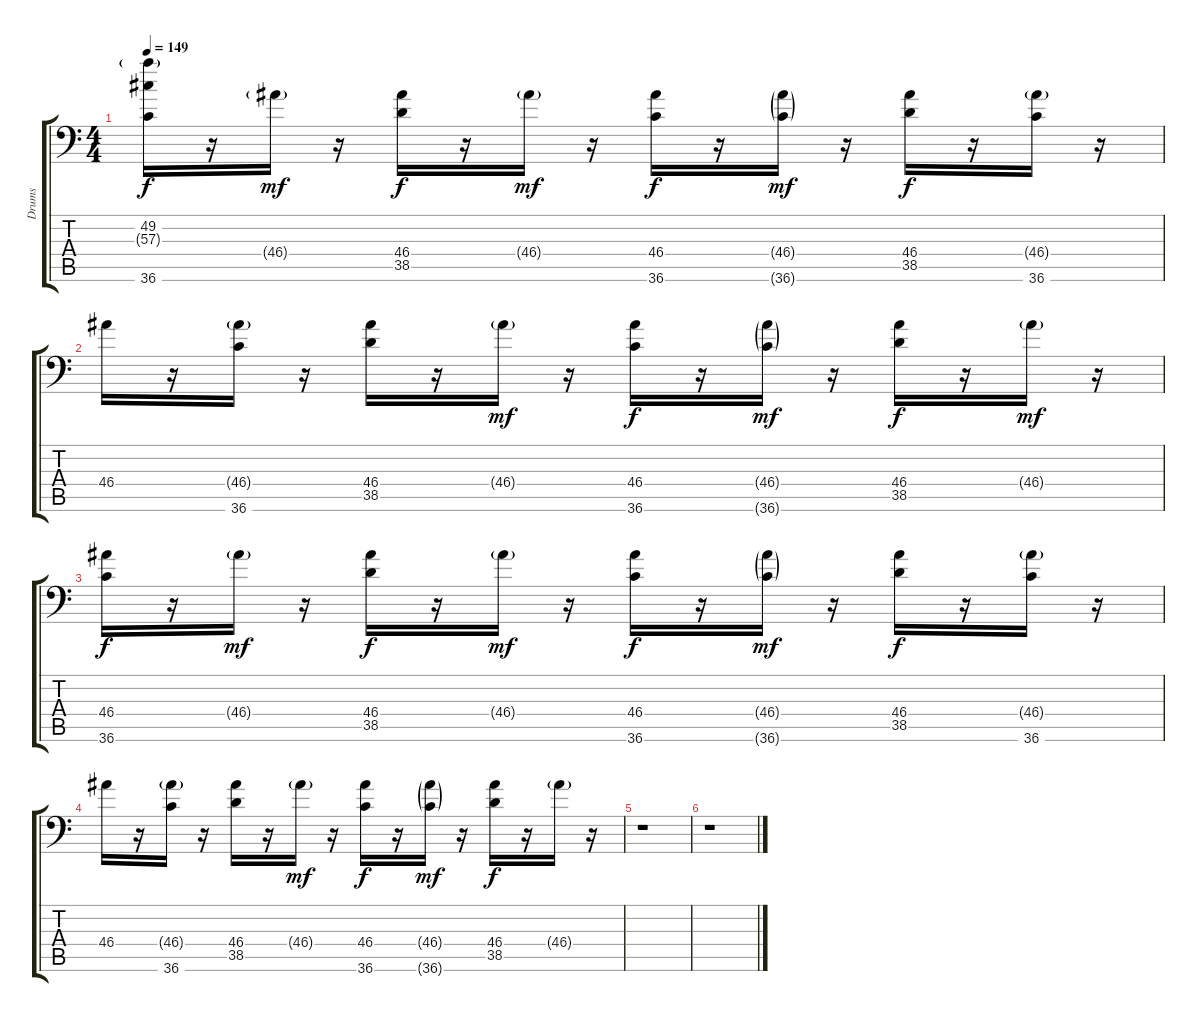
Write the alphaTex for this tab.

\track ("Drums" "Drums") {instrument acousticgrandpiano}
\staff {score tabs}
\tuning (C-1 C-1 C-1 C-1 C-1 C-1) {hide}
\ts (4 4)
\tempo 149
\clef f4
\ks c
(49.2 57.3{g} 36.6).16{dy f} r.16 46.4{g}.16{dy mf} r.16 (46.4 38.5).16{dy f} r.16 46.4{g}.16{dy mf} r.16 (46.4 36.6).16{dy f} r.16 (46.4{g} 36.6{g}).16{dy mf} r.16 (46.4 38.5).16{dy f} r.16 (46.4{g} 36.6).16 r.16 |
46.4.16 r.16 (46.4{g} 36.6).16 r.16 (46.4 38.5).16 r.16 46.4{g}.16{dy mf} r.16 (46.4 36.6).16{dy f} r.16 (46.4{g} 36.6{g}).16{dy mf} r.16 (46.4 38.5).16{dy f} r.16 46.4{g}.16{dy mf} r.16 |
(46.4 36.6).16{dy f} r.16 46.4{g}.16{dy mf} r.16 (46.4 38.5).16{dy f} r.16 46.4{g}.16{dy mf} r.16 (46.4 36.6).16{dy f} r.16 (46.4{g} 36.6{g}).16{dy mf} r.16 (46.4 38.5).16{dy f} r.16 (46.4{g} 36.6).16 r.16 |
46.4.16 r.16 (46.4{g} 36.6).16 r.16 (46.4 38.5).16 r.16 46.4{g}.16{dy mf} r.16 (46.4 36.6).16{dy f} r.16 (46.4{g} 36.6{g}).16{dy mf} r.16 (46.4 38.5).16{dy f} r.16 46.4{g}.16 r.16 |
r.1 |
r.1
